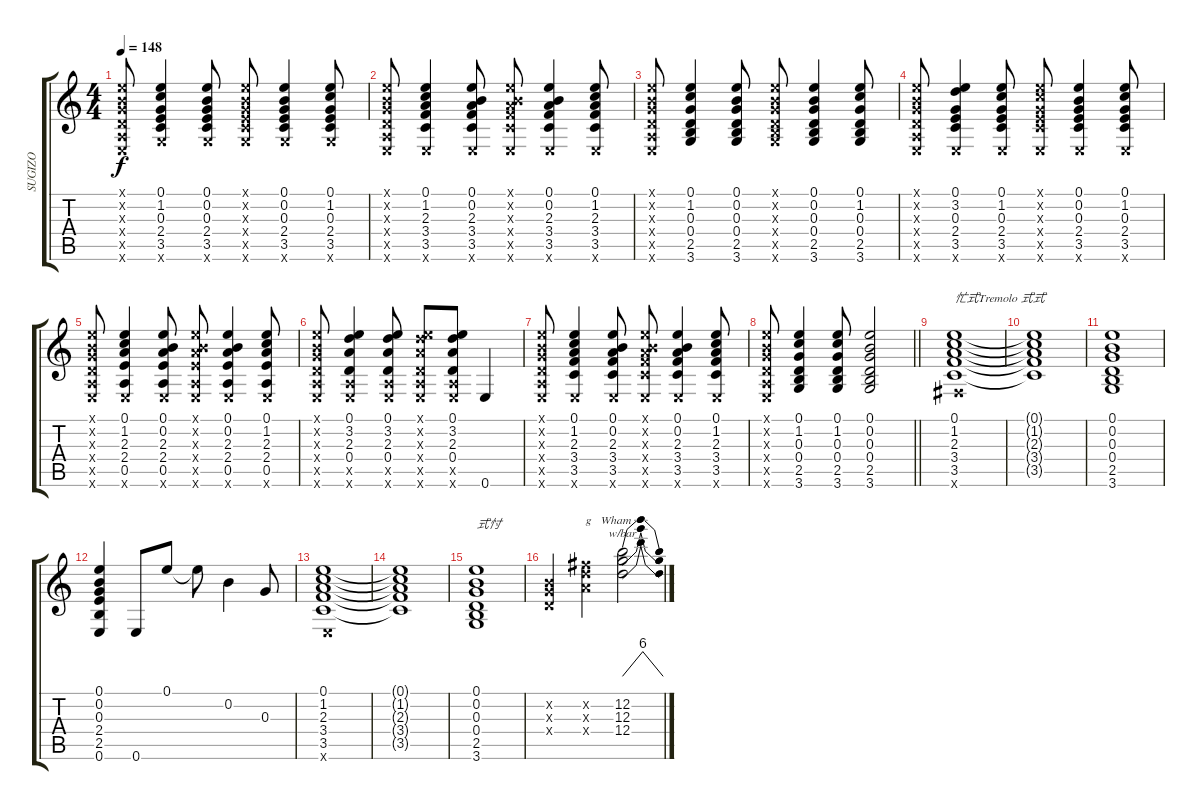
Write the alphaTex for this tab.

\track ("SUGIZO" "SUGIZO") {instrument distortionguitar}
\staff {score tabs}
\tuning (E4 B3 G3 D3 A2 E2) {hide}
\ts (4 4)
\tempo 148
\clef g2
\ks c
(0.1{x} 0.2{x} 0.3{x} 0.4{x} 0.5{x} 0.6{x}).8{dy f} (0.1 1.2 0.3 2.4 3.5 3.6{x}).4 (0.1 0.2 0.3 2.4 3.5 3.6{x}).8 (0.1{x} 0.2{x} 0.3{x} 2.4{x} 3.5{x} 3.6{x}).8 (0.1 0.2 0.3 2.4 3.5 3.6{x}).4 (0.1 1.2 0.3 2.4 3.5 3.6{x}).8 |
(0.1{x} 0.2{x} 0.3{x} 0.4{x} 0.5{x} 0.6{x}).8 (0.1 1.2 2.3 3.4 3.5 0.6{x}).4 (0.1 0.2 2.3 3.4 3.5 0.6{x}).8 (0.1{x} 0.2{x} 2.3{x} 3.4{x} 3.5{x} 0.6{x}).8 (0.1 0.2 2.3 3.4 3.5 0.6{x}).4 (0.1 1.2 2.3 3.4 3.5 0.6{x}).8 |
(0.1{x} 0.2{x} 0.3{x} 0.4{x} 0.5{x} 0.6{x}).8 (0.1 1.2 0.3 0.4 2.5 3.6).4 (0.1 0.2 0.3 0.4 2.5 3.6).8 (0.1{x} 0.2{x} 0.3{x} 0.4{x} 2.5{x} 3.6{x}).8 (0.1 0.2 0.3 0.4 2.5 3.6).4 (0.1 1.2 0.3 0.4 2.5 3.6).8 |
(0.1{x} 0.2{x} 0.3{x} 0.4{x} 0.5{x} 0.6{x}).8 (0.1 3.2 0.3 2.4 3.5 0.6{x}).4 (0.1 1.2 0.3 2.4 3.5 0.6{x}).8 (0.1{x} 1.2{x} 0.3{x} 2.4{x} 3.5{x} 0.6{x}).8 (0.1 0.2 0.3 2.4 3.5 0.6{x}).4 (0.1 1.2 0.3 2.4 3.5 0.6{x}).8 |
(0.1{x} 0.2{x} 0.3{x} 0.4{x} 0.5{x} 0.6{x}).8 (0.1 1.2 2.3 2.4 0.5 0.6{x}).4 (0.1 0.2 2.3 2.4 0.5 0.6{x}).8 (0.1{x} 0.2{x} 2.3{x} 2.4{x} 0.5{x} 0.6{x}).8 (0.1 0.2 2.3 2.4 0.5 0.6{x}).4 (0.1 1.2 2.3 2.4 0.5 0.6{x}).8 |
(0.1{x} 0.2{x} 0.3{x} 0.4{x} 0.5{x} 0.6{x}).8 (0.1 3.2 2.3 0.4 0.5{x} 0.6{x}).4 (0.1 3.2 2.3 0.4 0.5{x} 0.6{x}).8 (0.1{x} 3.2{x} 2.3{x} 0.4{x} 0.5{x} 0.6{x}).8 (0.1 3.2 2.3 0.4 0.5{x} 0.6{x}).8 0.6.4 |
(0.1{x} 0.2{x} 0.3{x} 0.4{x} 0.5{x} 0.6{x}).8 (0.1 1.2 2.3 3.4 3.5 0.6{x}).4 (0.1 0.2 2.3 3.4 3.5 0.6{x}).8 (0.1{x} 0.2{x} 2.3{x} 3.4{x} 3.5{x} 0.6{x}).8 (0.1 0.2 2.3 3.4 3.5 0.6{x}).4 (0.1 1.2 2.3 3.4 3.5 0.6{x}).8 |
\barLineRight lightlight
(0.1{x} 0.2{x} 0.3{x} 0.4{x} 0.5{x} 0.6{x}).8 (0.1 1.2 0.3 0.4 2.5 3.6).4 (0.1 1.2 0.3 0.4 2.5 3.6).8 (0.1 0.2 0.3 0.4 2.5 3.6).2 |
(0.1 1.2 2.3 3.4 3.5 2.6{x}).1{txt "忙式Tremolo 式式"} |
(0.1{t} 1.2{t} 2.3{t} 3.4{t} 3.5{t}).1 |
(0.1 0.2 0.3 0.4 2.5 3.6).1 |
(0.1 0.2 0.3 2.4 2.5 0.6).4 0.6.8 0.1.8 0.1{t}.8 0.2.4 0.3.8 |
(0.1 1.2 2.3 3.4 3.5 0.6{x}).1 |
(0.1{t} 1.2{t} 2.3{t} 3.4{t} 3.5{t}).1 |
(0.1 0.2 0.3 0.4 2.5 3.6).1{txt "式忖"} |
(0.2{x} 0.3{x} 0.4{x}).4 (7.2{x} 7.3{x} 7.4{x}).4{txt "g   Wham"} (12.2 12.3 12.4).2{tbe (dip default 0 0 15 24 45 24 60 0)}
